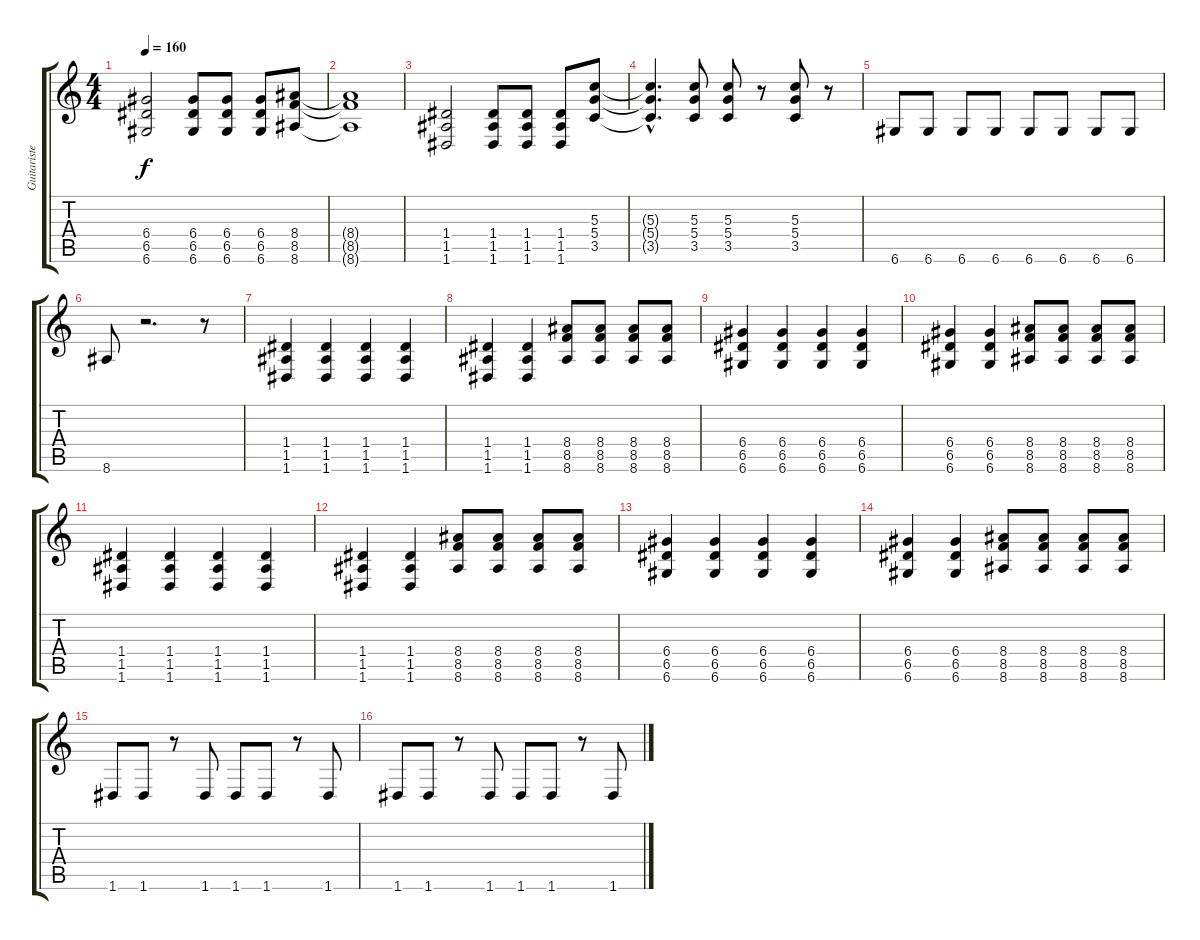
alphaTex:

\track ("Guitariste de G.C" "Guitariste") {instrument distortionguitar}
\staff {score tabs}
\tuning (E4 B3 G3 D3 A2 D2) {hide}
\ts (4 4)
\tempo 160
\clef g2
\ks c
(6.4 6.5 6.6).2{dy f} (6.4 6.5 6.6).8 (6.4 6.5 6.6).8 (6.4 6.5 6.6).8 (8.4 8.5 8.6).8 |
(8.4{t} 8.5{t} 8.6{t}).1 |
(1.4 1.5 1.6).2 (1.4 1.5 1.6).8 (1.4 1.5 1.6).8 (1.4 1.5 1.6).8 (5.3 5.4 3.5).8 |
(5.3{hac t} 5.4{hac t} 3.5{hac t}).4{d} (5.3 5.4 3.5).8 (5.3 5.4 3.5).8 r.8 (5.3 5.4 3.5).8 r.8 |
6.6.8 6.6.8 6.6.8 6.6.8 6.6.8 6.6.8 6.6.8 6.6.8 |
8.6.8 r.2{d} r.8 |
(1.4 1.5 1.6).4 (1.4 1.5 1.6).4 (1.4 1.5 1.6).4 (1.4 1.5 1.6).4 |
(1.4 1.5 1.6).4 (1.4 1.5 1.6).4 (8.4 8.5 8.6).8 (8.4 8.5 8.6).8 (8.4 8.5 8.6).8 (8.4 8.5 8.6).8 |
(6.4 6.5 6.6).4 (6.4 6.5 6.6).4 (6.4 6.5 6.6).4 (6.4 6.5 6.6).4 |
(6.4 6.5 6.6).4 (6.4 6.5 6.6).4 (8.4 8.5 8.6).8 (8.4 8.5 8.6).8 (8.4 8.5 8.6).8 (8.4 8.5 8.6).8 |
(1.4 1.5 1.6).4 (1.4 1.5 1.6).4 (1.4 1.5 1.6).4 (1.4 1.5 1.6).4 |
(1.4 1.5 1.6).4 (1.4 1.5 1.6).4 (8.4 8.5 8.6).8 (8.4 8.5 8.6).8 (8.4 8.5 8.6).8 (8.4 8.5 8.6).8 |
(6.4 6.5 6.6).4 (6.4 6.5 6.6).4 (6.4 6.5 6.6).4 (6.4 6.5 6.6).4 |
(6.4 6.5 6.6).4 (6.4 6.5 6.6).4 (8.4 8.5 8.6).8 (8.4 8.5 8.6).8 (8.4 8.5 8.6).8 (8.4 8.5 8.6).8 |
1.6.8 1.6.8 r.8 1.6.8 1.6.8 1.6.8 r.8 1.6.8 |
1.6.8 1.6.8 r.8 1.6.8 1.6.8 1.6.8 r.8 1.6.8
